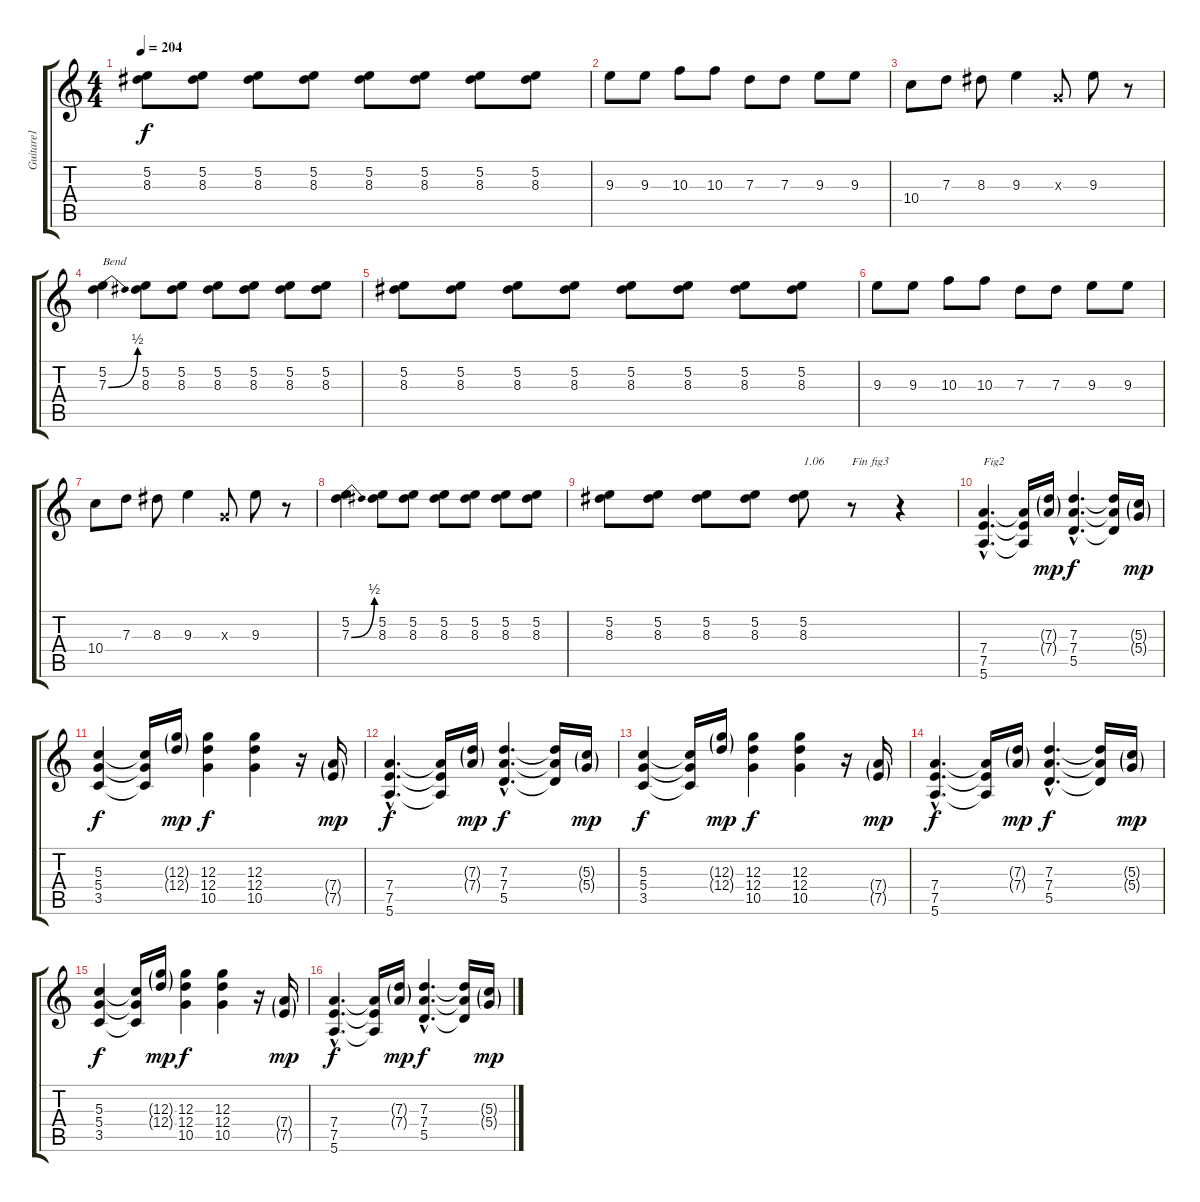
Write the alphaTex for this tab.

\track ("Guitare1" "Guitare1") {instrument overdrivenguitar}
\staff {score tabs}
\tuning (E4 B3 G3 D3 A2 E2) {hide}
\ts (4 4)
\tempo 204
\clef g2
\ks c
(5.2 8.3).8{dy f} (5.2 8.3).8 (5.2 8.3).8 (5.2 8.3).8 (5.2 8.3).8 (5.2 8.3).8 (5.2 8.3).8 (5.2 8.3).8 |
9.3.8 9.3.8 10.3.8 10.3.8 7.3.8 7.3.8 9.3.8 9.3.8 |
10.4.8 7.3.8 8.3.8 9.3.4 0.3{x}.8 9.3.8 r.8 |
(5.2 7.3{be (bend 0 0 60 2)}).4{txt "Bend"} (5.2 8.3).8 (5.2 8.3).8 (5.2 8.3).8 (5.2 8.3).8 (5.2 8.3).8 (5.2 8.3).8 |
(5.2 8.3).8 (5.2 8.3).8 (5.2 8.3).8 (5.2 8.3).8 (5.2 8.3).8 (5.2 8.3).8 (5.2 8.3).8 (5.2 8.3).8 |
9.3.8 9.3.8 10.3.8 10.3.8 7.3.8 7.3.8 9.3.8 9.3.8 |
10.4.8 7.3.8 8.3.8 9.3.4 0.3{x}.8 9.3.8 r.8 |
(5.2 7.3{be (bend 0 0 60 2)}).4 (5.2 8.3).8 (5.2 8.3).8 (5.2 8.3).8 (5.2 8.3).8 (5.2 8.3).8 (5.2 8.3).8 |
(5.2 8.3).8 (5.2 8.3).8 (5.2 8.3).8 (5.2 8.3).8 (5.2 8.3).8{txt "1.06"} r.8{txt "Fin fig3"} r.4 |
(7.4{hac} 7.5{hac} 5.6{hac}).4{d txt "Fig2"} (7.4{t} 7.5{t} 5.6{t}).16 (7.3{g} 7.4{g}).16{dy mp} (7.3{hac} 7.4{hac} 5.5{hac}).4{d dy f} (7.3{t} 7.4{t} 5.5{t}).16 (5.3{g} 5.4{g}).16{dy mp} |
(5.3 5.4 3.5).4{dy f} (5.3{t} 5.4{t} 3.5{t}).16 (12.3{g} 12.4{g}).16{dy mp} (12.3 12.4 10.5).4{dy f} (12.3 12.4 10.5).4 r.16 (7.4{g} 7.5{g}).16{dy mp} |
(7.4{hac} 7.5{hac} 5.6{hac}).4{d dy f} (7.4{t} 7.5{t} 5.6{t}).16 (7.3{g} 7.4{g}).16{dy mp} (7.3{hac} 7.4{hac} 5.5{hac}).4{d dy f} (7.3{t} 7.4{t} 5.5{t}).16 (5.3{g} 5.4{g}).16{dy mp} |
(5.3 5.4 3.5).4{dy f} (5.3{t} 5.4{t} 3.5{t}).16 (12.3{g} 12.4{g}).16{dy mp} (12.3 12.4 10.5).4{dy f} (12.3 12.4 10.5).4 r.16 (7.4{g} 7.5{g}).16{dy mp} |
(7.4{hac} 7.5{hac} 5.6{hac}).4{d dy f} (7.4{t} 7.5{t} 5.6{t}).16 (7.3{g} 7.4{g}).16{dy mp} (7.3{hac} 7.4{hac} 5.5{hac}).4{d dy f} (7.3{t} 7.4{t} 5.5{t}).16 (5.3{g} 5.4{g}).16{dy mp} |
(5.3 5.4 3.5).4{dy f} (5.3{t} 5.4{t} 3.5{t}).16 (12.3{g} 12.4{g}).16{dy mp} (12.3 12.4 10.5).4{dy f} (12.3 12.4 10.5).4 r.16 (7.4{g} 7.5{g}).16{dy mp} |
(7.4{hac} 7.5{hac} 5.6{hac}).4{d dy f} (7.4{t} 7.5{t} 5.6{t}).16 (7.3{g} 7.4{g}).16{dy mp} (7.3{hac} 7.4{hac} 5.5{hac}).4{d dy f} (7.3{t} 7.4{t} 5.5{t}).16 (5.3{g} 5.4{g}).16{dy mp}
